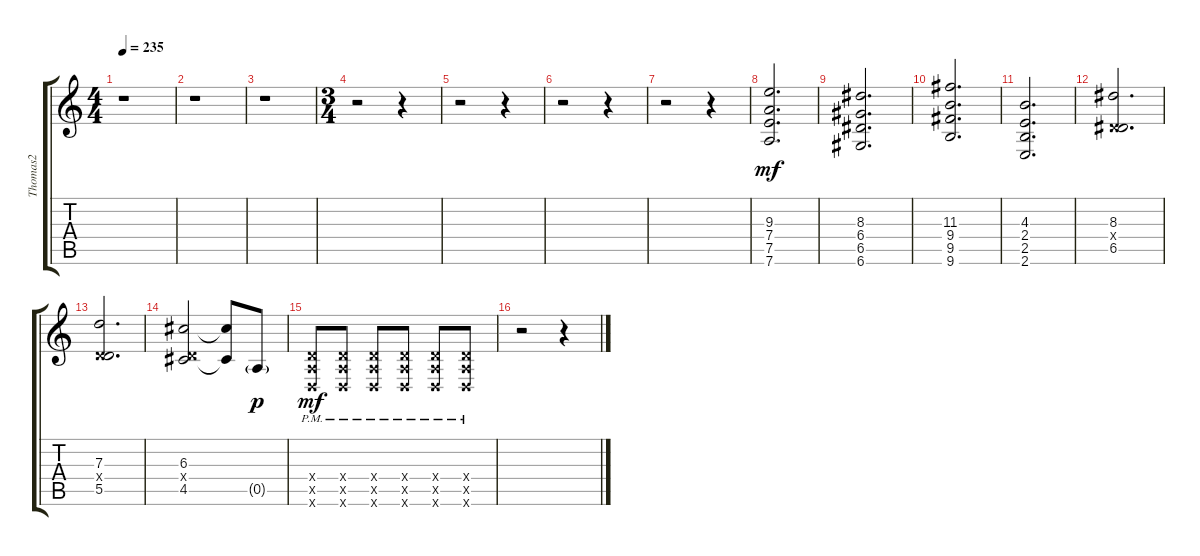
\track ("Thomas2" "Thomas2") {instrument overdrivenguitar}
\staff {score tabs}
\tuning (E4 B3 G3 D3 A2 D2) {hide}
\ts (4 4)
\tempo 235
\clef g2
\ks c
r.1{dy mf} |
r.1 |
r.1 |
\ts (3 4)
r.2 r.4 |
r.2 r.4 |
r.2 r.4 |
r.2 r.4 |
(9.3 7.4 7.5 7.6).2{d} |
(8.3 6.4 6.5 6.6).2{d} |
(11.3 9.4 9.5 9.6).2{d} |
(4.3 2.4 2.5 2.6).2{d} |
(8.3 0.4{x} 6.5).2{d} |
(7.3 0.4{x} 5.5).2{d} |
(6.3 0.4{x} 4.5).2 (6.3{t} 4.5{t}).8 0.5{g}.8{dy p} |
(0.4{pm x} 0.5{pm x} 0.6{pm x}).8{dy mf} (0.4{pm x} 0.5{pm x} 0.6{pm x}).8 (0.4{pm x} 0.5{pm x} 0.6{pm x}).8 (0.4{pm x} 0.5{pm x} 0.6{pm x}).8 (0.4{pm x} 0.5{pm x} 0.6{pm x}).8 (0.4{pm x} 0.5{pm x} 0.6{pm x}).8 |
r.2 r.4
